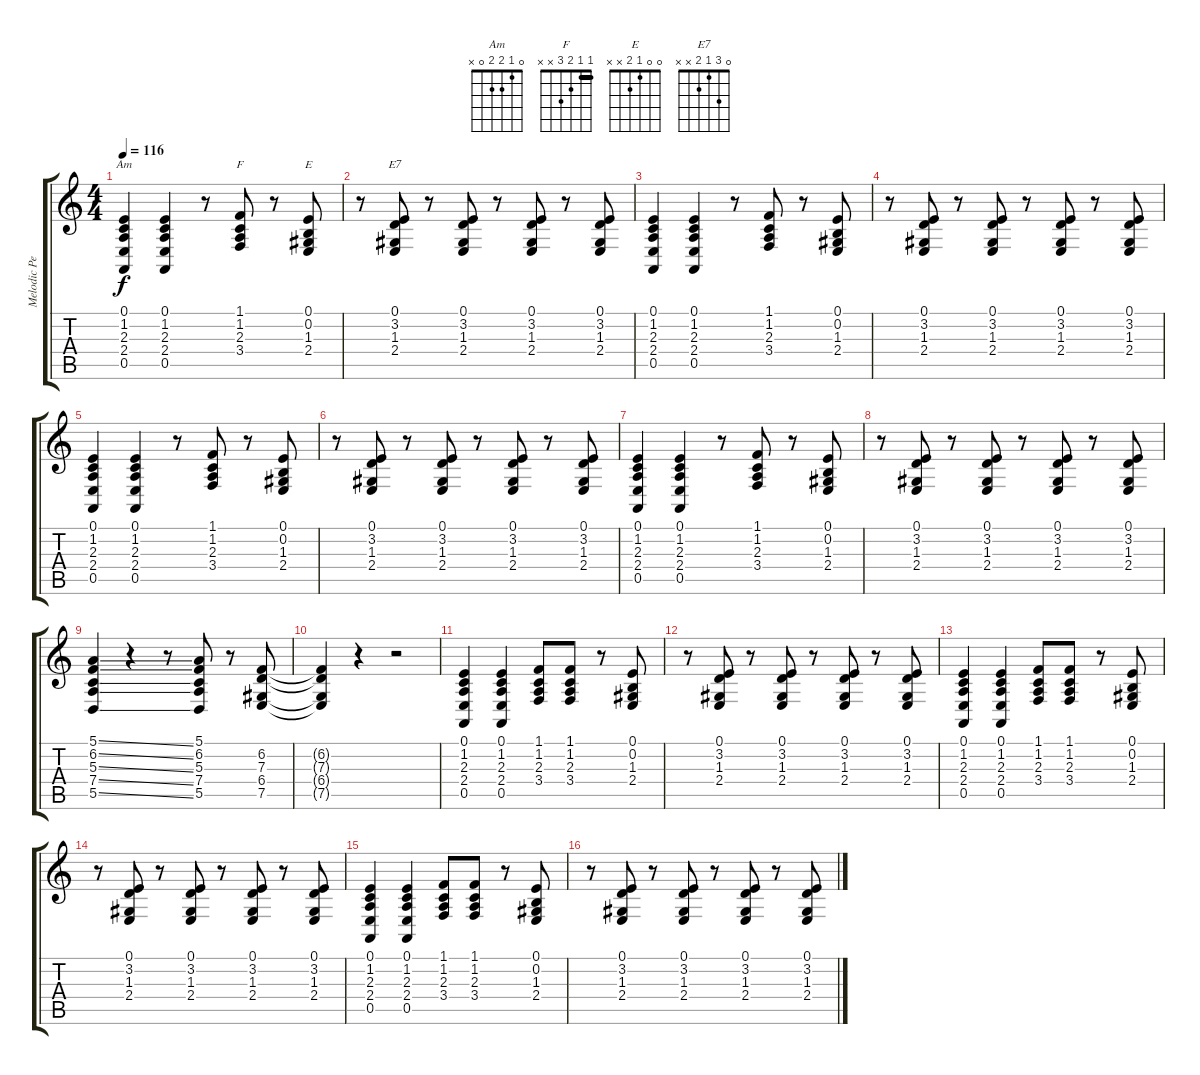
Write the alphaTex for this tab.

\track ("Melodic Percussion" "Melodic Pe") {instrument melodictom}
\staff {score tabs}
\tuning (E4 B3 G3 D3 A2 E2) {hide}
\chord ("Am" 0 1 2 2 0 x)
\chord ("F" 1 1 2 3 x x) {barre 1}
\chord ("E" 0 0 1 2 x x)
\chord ("E7" 0 3 1 2 x x)
\ts (4 4)
\tempo 116
\clef g2
\ks c
(0.1 1.2 2.3 2.4 0.5).4{ch "Am" dy f} (0.1 1.2 2.3 2.4 0.5).4 r.8 (1.1 1.2 2.3 3.4).8{ch "F"} r.8 (0.1 0.2 1.3 2.4).8{ch "E"} |
r.8 (0.1 3.2 1.3 2.4).8{ch "E7"} r.8 (0.1 3.2 1.3 2.4).8 r.8 (0.1 3.2 1.3 2.4).8 r.8 (0.1 3.2 1.3 2.4).8 |
(0.1 1.2 2.3 2.4 0.5).4 (0.1 1.2 2.3 2.4 0.5).4 r.8 (1.1 1.2 2.3 3.4).8 r.8 (0.1 0.2 1.3 2.4).8 |
r.8 (0.1 3.2 1.3 2.4).8 r.8 (0.1 3.2 1.3 2.4).8 r.8 (0.1 3.2 1.3 2.4).8 r.8 (0.1 3.2 1.3 2.4).8 |
(0.1 1.2 2.3 2.4 0.5).4 (0.1 1.2 2.3 2.4 0.5).4 r.8 (1.1 1.2 2.3 3.4).8 r.8 (0.1 0.2 1.3 2.4).8 |
r.8 (0.1 3.2 1.3 2.4).8 r.8 (0.1 3.2 1.3 2.4).8 r.8 (0.1 3.2 1.3 2.4).8 r.8 (0.1 3.2 1.3 2.4).8 |
(0.1 1.2 2.3 2.4 0.5).4 (0.1 1.2 2.3 2.4 0.5).4 r.8 (1.1 1.2 2.3 3.4).8 r.8 (0.1 0.2 1.3 2.4).8 |
r.8 (0.1 3.2 1.3 2.4).8 r.8 (0.1 3.2 1.3 2.4).8 r.8 (0.1 3.2 1.3 2.4).8 r.8 (0.1 3.2 1.3 2.4).8 |
(5.1{ss} 6.2{ss} 5.3{ss} 7.4{ss} 5.5{ss}).4 r.4 r.8 (5.1 6.2 5.3 7.4 5.5).8 r.8 (6.2 7.3 6.4 7.5).8 |
(6.2{t} 7.3{t} 6.4{t} 7.5{t}).4 r.4 r.2 |
(0.1 1.2 2.3 2.4 0.5).4 (0.1 1.2 2.3 2.4 0.5).4 (1.1 1.2 2.3 3.4).8 (1.1 1.2 2.3 3.4).8 r.8 (0.1 0.2 1.3 2.4).8 |
r.8 (0.1 3.2 1.3 2.4).8 r.8 (0.1 3.2 1.3 2.4).8 r.8 (0.1 3.2 1.3 2.4).8 r.8 (0.1 3.2 1.3 2.4).8 |
(0.1 1.2 2.3 2.4 0.5).4 (0.1 1.2 2.3 2.4 0.5).4 (1.1 1.2 2.3 3.4).8 (1.1 1.2 2.3 3.4).8 r.8 (0.1 0.2 1.3 2.4).8 |
r.8 (0.1 3.2 1.3 2.4).8 r.8 (0.1 3.2 1.3 2.4).8 r.8 (0.1 3.2 1.3 2.4).8 r.8 (0.1 3.2 1.3 2.4).8 |
(0.1 1.2 2.3 2.4 0.5).4 (0.1 1.2 2.3 2.4 0.5).4 (1.1 1.2 2.3 3.4).8 (1.1 1.2 2.3 3.4).8 r.8 (0.1 0.2 1.3 2.4).8 |
r.8 (0.1 3.2 1.3 2.4).8 r.8 (0.1 3.2 1.3 2.4).8 r.8 (0.1 3.2 1.3 2.4).8 r.8 (0.1 3.2 1.3 2.4).8
